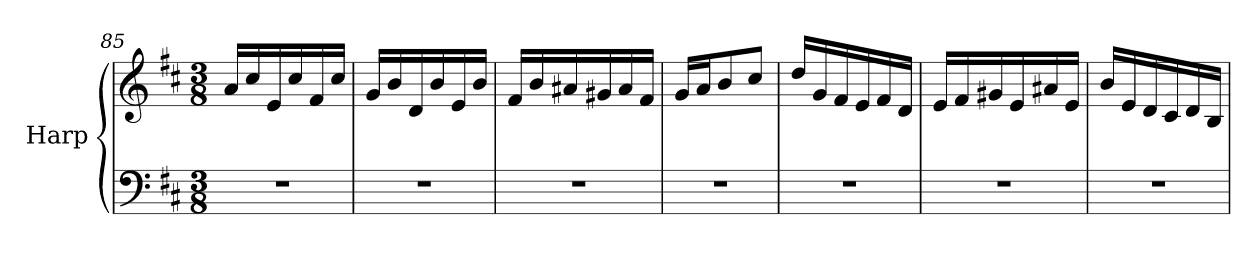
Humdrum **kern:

**kern	**kern
*part1	*part1
*staff2	*staff1
*I"Harp	*
*I'Hp	*
*clefF4	*clefG2
*k[f#c#]	*k[f#c#]
*M3/8	*M3/8
=85	=85
4.r	16a/LL
.	16cc#/
.	16e/
.	16cc#/
.	16f#/
.	16cc#/JJ
=86	=86
4.r	16g/LL
.	16b/
.	16d/
.	16b/
.	16e/
.	16b/JJ
=87	=87
4.r	16f#/LL
.	16b/
.	16a#X/
.	16g#X/
.	16a#/
.	16f#/JJ
!!LO:PB:g=z
=88	=88
4.r	16g/LL
.	16a/J
.	8b/
.	8cc#/J
=89	=89
4.r	16dd/LL
.	16g/
.	16f#/
.	16e/
.	16f#/
.	16d/JJ
=90	=90
4.r	16e/LL
.	16f#/
.	16g#X/
.	16e/
.	16a#X/
.	16e/JJ
=91	=91
4.r	16b/LL
.	16e/
.	16d/
.	16c#/
.	16d/
.	16B/JJ
=	=
*-	*-
